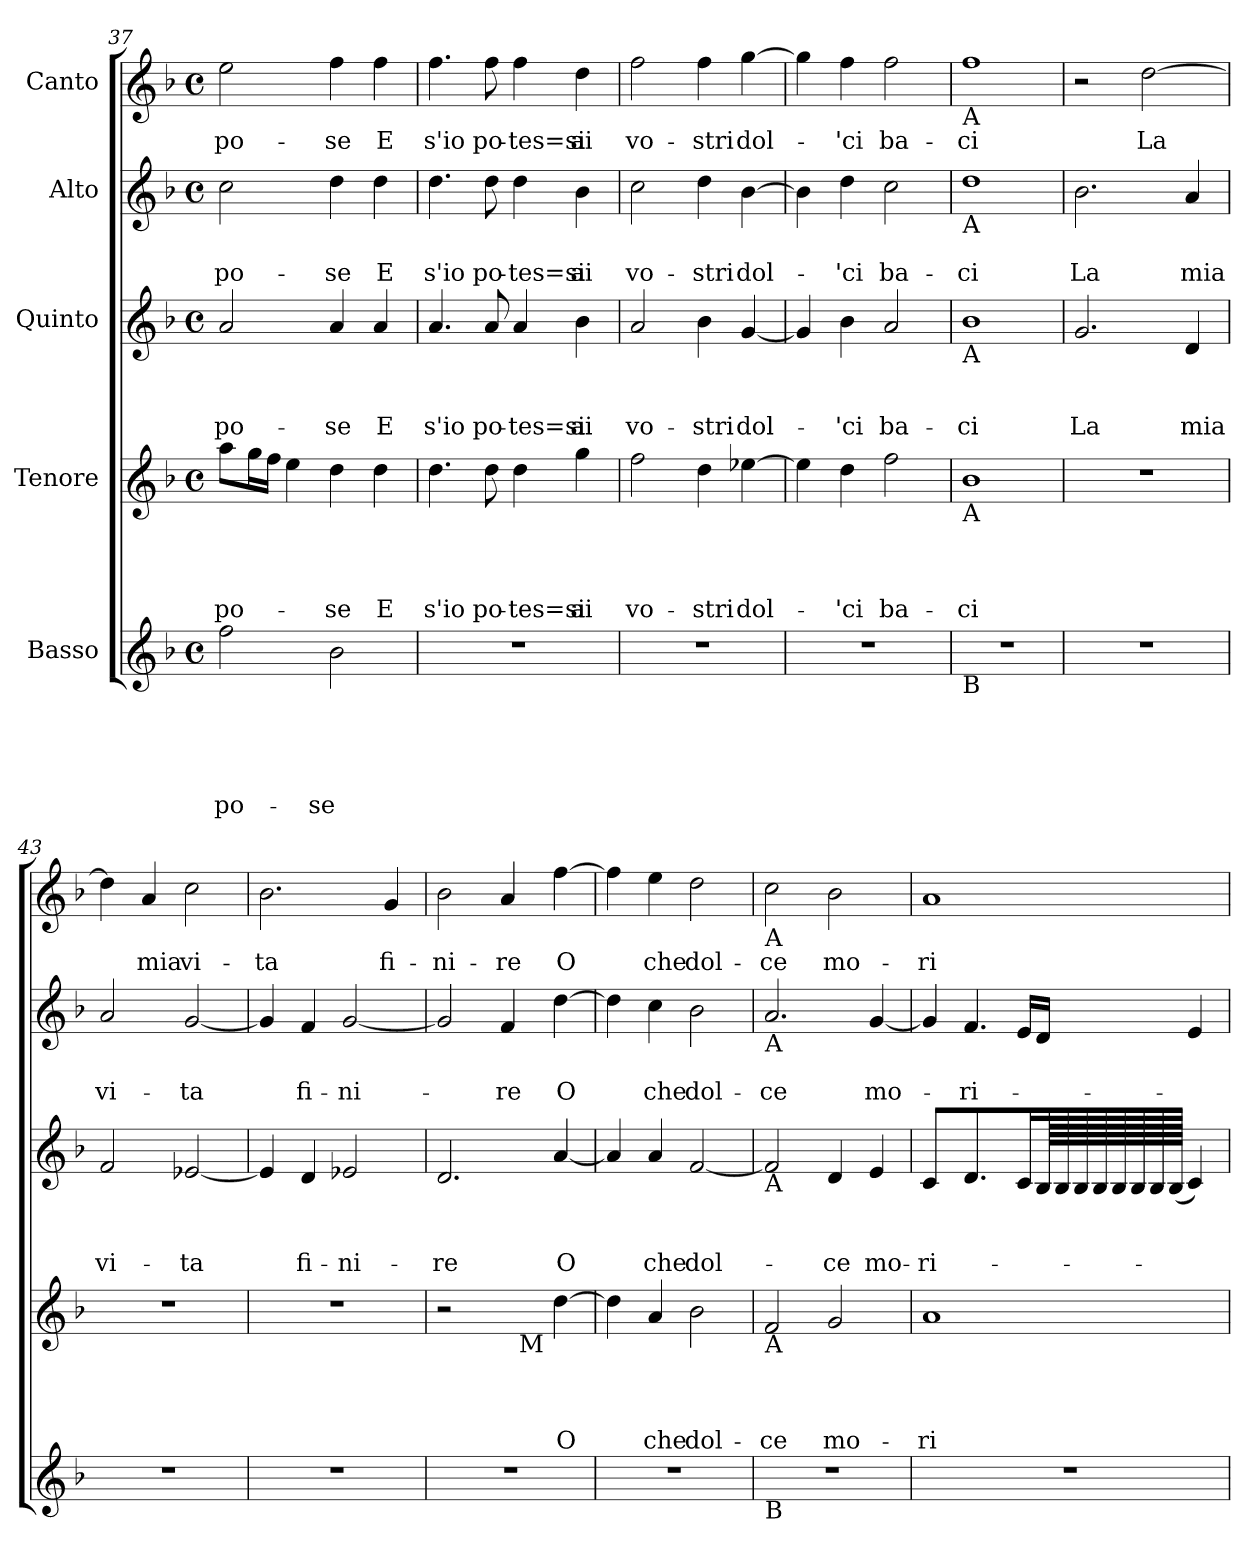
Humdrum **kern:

**kern	**text	**text	**text	**text	**text	**kern	**text	**text	**text	**text	**kern	**text	**text	**text	**kern	**text	**text	**kern	**text
*part5	*part5	*part5	*part5	*part5	*part5	*part4	*part4	*part4	*part4	*part4	*part3	*part3	*part3	*part3	*part2	*part2	*part2	*part1	*part1
*staff5	*staff5	*staff5	*staff5	*staff5	*staff5	*staff4	*staff4	*staff4	*staff4	*staff4	*staff3	*staff3	*staff3	*staff3	*staff2	*staff2	*staff2	*staff1	*staff1
*I"Basso	*	*	*	*	*	*I"Tenore	*	*	*	*	*I"Quinto	*	*	*	*I"Alto	*	*	*I"Canto	*
*clefG2	*	*	*	*	*	*clefG2	*	*	*	*	*clefG2	*	*	*	*clefG2	*	*	*clefG2	*
*k[b-]	*	*	*	*	*	*k[b-]	*	*	*	*	*k[b-]	*	*	*	*k[b-]	*	*	*k[b-]	*
*F:	*	*	*	*	*	*F:	*	*	*	*	*F:	*	*	*	*F:	*	*	*F:	*
*M4/4	*	*	*	*	*	*M4/4	*	*	*	*	*M4/4	*	*	*	*M4/4	*	*	*M4/4	*
*met(c)	*	*	*	*	*	*met(c)	*	*	*	*	*met(c)	*	*	*	*met(c)	*	*	*met(c)	*
=37	=37	=37	=37	=37	=37	=37	=37	=37	=37	=37	=37	=37	=37	=37	=37	=37	=37	=37	=37
!	!	!	!	!	!LO:LY:b	!	!	!	!	!LO:LY:b	!	!	!	!LO:LY:b	!	!	!LO:LY:b	!	!LO:LY:b
2ff\	.	.	.	.	-po-	8aa\L	.	.	.	-po-	2a/	.	.	-po-	2cc\	.	-po-	2ee\	-po-
.	.	.	.	.	.	16gg\L	.	.	.	.	.	.	.	.	.	.	.	.	.
.	.	.	.	.	.	16ff\JJ	.	.	.	.	.	.	.	.	.	.	.	.	.
.	.	.	.	.	.	4ee\	.	.	.	.	.	.	.	.	.	.	.	.	.
!	!	!	!	!	!LO:LY:b	!	!	!	!	!LO:LY:b	!	!	!	!LO:LY:b	!	!	!LO:LY:b	!	!LO:LY:b
2b-\	.	.	.	.	-se	4dd\	.	.	.	-se	4a/	.	.	-se	4dd\	.	-se	4ff\	-se
!	!	!	!	!	!	!	!	!	!	!LO:LY:b	!	!	!	!LO:LY:b	!	!	!LO:LY:b	!	!LO:LY:b
.	.	.	.	.	.	4dd\	.	.	.	E	4a/	.	.	E	4dd\	.	E	4ff\	E
=38	=38	=38	=38	=38	=38	=38	=38	=38	=38	=38	=38	=38	=38	=38	=38	=38	=38	=38	=38
!	!	!	!	!	!	!	!	!	!	!LO:LY:b	!	!	!	!LO:LY:b	!	!	!LO:LY:b	!	!LO:LY:b
1r	.	.	.	.	.	4.dd\	.	.	.	s'io	4.a/	.	.	s'io	4.dd\	.	s'io	4.ff\	s'io
!	!	!	!	!	!	!	!	!	!	!LO:LY:b	!	!	!	!LO:LY:b	!	!	!LO:LY:b	!	!LO:LY:b
.	.	.	.	.	.	8dd\	.	.	.	po-	8a/	.	.	po-	8dd\	.	po-	8ff\	po-
!	!	!	!	!	!	!	!	!	!	!LO:LY:b	!	!	!	!LO:LY:b	!	!	!LO:LY:b	!	!LO:LY:b
.	.	.	.	.	.	4dd\	.	.	.	-tes=si	4a/	.	.	-tes=si	4dd\	.	-tes=si	4ff\	-tes=si
!	!	!	!	!	!	!	!	!	!	!LO:LY:b	!	!	!	!LO:LY:b	!	!	!LO:LY:b	!	!LO:LY:b
.	.	.	.	.	.	4gg\	.	.	.	ai	4b-\	.	.	ai	4b-\	.	ai	4dd\	ai
=39	=39	=39	=39	=39	=39	=39	=39	=39	=39	=39	=39	=39	=39	=39	=39	=39	=39	=39	=39
!	!	!	!	!	!	!	!	!	!	!LO:LY:b	!	!	!	!LO:LY:b	!	!	!LO:LY:b	!	!LO:LY:b
1r	.	.	.	.	.	2ff\	.	.	.	vo-	2a/	.	.	vo-	2cc\	.	vo-	2ff\	vo-
!	!	!	!	!	!	!	!	!	!	!LO:LY:b	!	!	!	!LO:LY:b	!	!	!LO:LY:b	!	!LO:LY:b
.	.	.	.	.	.	4dd\	.	.	.	-stri	4b-\	.	.	-stri	4dd\	.	-stri	4ff\	-stri
!	!	!	!	!	!	!	!	!	!	!LO:LY:b	!	!	!	!LO:LY:b	!	!	!LO:LY:b	!	!LO:LY:b
.	.	.	.	.	.	[>4ee-X\	.	.	.	dol-	[<4g/	.	.	dol-	[>4b-\	.	dol-	[>4gg\	dol-
=40	=40	=40	=40	=40	=40	=40	=40	=40	=40	=40	=40	=40	=40	=40	=40	=40	=40	=40	=40
1r	.	.	.	.	.	4ee-\]	.	.	.	.	4g/]	.	.	.	4b-\]	.	.	4gg\]	.
!	!	!	!	!	!	!	!	!	!	!LO:LY:b	!	!	!	!LO:LY:b	!	!	!LO:LY:b	!	!LO:LY:b
.	.	.	.	.	.	4dd\	.	.	.	-'ci	4b-\	.	.	-'ci	4dd\	.	-'ci	4ff\	-'ci
!	!	!	!	!	!	!	!	!	!	!LO:LY:b	!	!	!	!LO:LY:b	!	!	!LO:LY:b	!	!LO:LY:b
.	.	.	.	.	.	2ff\	.	.	.	ba-	2a/	.	.	ba-	2cc\	.	ba-	2ff\	ba-
!!LO:LB:g=z
=41	=41	=41	=41	=41	=41	=41	=41	=41	=41	=41	=41	=41	=41	=41	=41	=41	=41	=41	=41
!	!	!	!	!	!	!	!	!	!	!	!	!	!	!	!	!	!	!LO:TX:b:t=A	!
!	!	!	!	!	!	!	!	!	!	!	!	!	!	!	!LO:TX:b:t=A	!	!	!	!
!	!	!	!	!	!	!	!	!	!	!	!LO:TX:b:t=A	!	!	!	!	!	!	!	!
!	!	!	!	!	!	!LO:TX:b:t=A	!	!	!	!	!	!	!	!	!	!	!	!	!
!LO:TX:b:t=B	!	!	!	!	!	!	!	!	!	!	!	!	!	!	!	!	!	!	!
!	!	!	!	!	!	!	!	!	!	!LO:LY:b	!	!	!	!LO:LY:b	!	!	!LO:LY:b	!	!LO:LY:b
1r	.	.	.	.	.	1b-	.	.	.	-ci	1b-	.	.	-ci	1dd	.	-ci	1ff	-ci
=42	=42	=42	=42	=42	=42	=42	=42	=42	=42	=42	=42	=42	=42	=42	=42	=42	=42	=42	=42
!	!	!	!	!	!	!	!	!	!	!	!	!	!	!LO:LY:b	!	!	!LO:LY:b	!	!
1r	.	.	.	.	.	1r	.	.	.	.	2.g/	.	.	La	2.b-\	.	La	2r	.
!	!	!	!	!	!	!	!	!	!	!	!	!	!	!	!	!	!	!	!LO:LY:b
.	.	.	.	.	.	.	.	.	.	.	.	.	.	.	.	.	.	[>2dd\	La
!	!	!	!	!	!	!	!	!	!	!	!	!	!	!LO:LY:b	!	!	!LO:LY:b	!	!
.	.	.	.	.	.	.	.	.	.	.	4d/	.	.	mia	4a/	.	mia	.	.
=43	=43	=43	=43	=43	=43	=43	=43	=43	=43	=43	=43	=43	=43	=43	=43	=43	=43	=43	=43
!	!	!	!	!	!	!	!	!	!	!	!	!	!	!LO:LY:b	!	!	!LO:LY:b	!	!
1r	.	.	.	.	.	1r	.	.	.	.	2f/	.	.	vi-	2a/	.	vi-	4dd\]	.
!	!	!	!	!	!	!	!	!	!	!	!	!	!	!	!	!	!	!	!LO:LY:b
.	.	.	.	.	.	.	.	.	.	.	.	.	.	.	.	.	.	4a/	mia
!	!	!	!	!	!	!	!	!	!	!	!	!	!	!LO:LY:b	!	!	!LO:LY:b	!	!LO:LY:b
.	.	.	.	.	.	.	.	.	.	.	[<2e-X/	.	.	-ta	[<2g/	.	-ta	2cc\	vi-
=44	=44	=44	=44	=44	=44	=44	=44	=44	=44	=44	=44	=44	=44	=44	=44	=44	=44	=44	=44
!	!	!	!	!	!	!	!	!	!	!	!	!	!	!	!	!	!	!	!LO:LY:b
1r	.	.	.	.	.	1r	.	.	.	.	4e-/]	.	.	.	4g/]	.	.	2.b-\	-ta
!	!	!	!	!	!	!	!	!	!	!	!	!	!	!LO:LY:b	!	!	!LO:LY:b	!	!
.	.	.	.	.	.	.	.	.	.	.	4d/	.	.	fi-	4f/	.	fi-	.	.
!	!	!	!	!	!	!	!	!	!	!	!	!	!	!LO:LY:b	!	!	!LO:LY:b	!	!
.	.	.	.	.	.	.	.	.	.	.	2e-X/	.	.	-ni-	[<2g/	.	-ni-	.	.
!	!	!	!	!	!	!	!	!	!	!	!	!	!	!	!	!	!	!	!LO:LY:b
.	.	.	.	.	.	.	.	.	.	.	.	.	.	.	.	.	.	4g/	fi-
=45	=45	=45	=45	=45	=45	=45	=45	=45	=45	=45	=45	=45	=45	=45	=45	=45	=45	=45	=45
!	!	!	!	!	!	!	!	!	!	!	!	!	!	!LO:LY:b	!	!	!	!	!LO:LY:b
*	*	*	*	*	*	*^	*	*	*	*	*	*	*	*	*	*	*	*	*
1r	.	.	.	.	.	2r	2ryy	.	.	.	.	2.d/	.	.	-re	2g/]	.	.	2b-\	-ni-
!	!	!	!	!	!	!	!	!	!	!	!	!	!	!	!	!	!	!LO:LY:b	!	!LO:LY:b
.	.	.	.	.	.	4ryy	16ryy	.	.	.	.	.	.	.	.	4f/	.	-re	4a/	-re
!	!	!	!	!	!	!	!LO:TX:b:t=M	!	!	!	!	!	!	!	!	!	!	!	!	!
.	.	.	.	.	.	.	4..ryy	.	.	.	.	.	.	.	.	.	.	.	.	.
!	!	!	!	!	!	!	!	!	!	!	!LO:LY:b	!	!	!	!LO:LY:b	!	!	!LO:LY:b	!	!LO:LY:b
.	.	.	.	.	.	[>4dd\	.	.	.	.	O	[<4a/	.	.	O	[>4dd\	.	O	[>4ff\	O
*	*	*	*	*	*	*v	*v	*	*	*	*	*	*	*	*	*	*	*	*	*
=46	=46	=46	=46	=46	=46	=46	=46	=46	=46	=46	=46	=46	=46	=46	=46	=46	=46	=46	=46
1r	.	.	.	.	.	4dd\]	.	.	.	.	4a/]	.	.	.	4dd\]	.	.	4ff\]	.
!	!	!	!	!	!	!	!	!	!	!LO:LY:b	!	!	!	!LO:LY:b	!	!	!LO:LY:b	!	!LO:LY:b
.	.	.	.	.	.	4a/	.	.	.	che	4a/	.	.	che	4cc\	.	che	4ee\	che
!	!	!	!	!	!	!	!	!	!	!LO:LY:b	!	!	!	!LO:LY:b	!	!	!LO:LY:b	!	!LO:LY:b
.	.	.	.	.	.	2b-\	.	.	.	dol-	[<2f/	.	.	dol-	2b-\	.	dol-	2dd\	dol-
!!LO:PB:g=z
=47	=47	=47	=47	=47	=47	=47	=47	=47	=47	=47	=47	=47	=47	=47	=47	=47	=47	=47	=47
!	!	!	!	!	!	!	!	!	!	!	!	!	!	!	!	!	!	!LO:TX:b:t=A	!
!	!	!	!	!	!	!	!	!	!	!	!	!	!	!	!LO:TX:b:t=A	!	!	!	!
!	!	!	!	!	!	!	!	!	!	!	!LO:TX:b:t=A	!	!	!	!	!	!	!	!
!	!	!	!	!	!	!LO:TX:b:t=A	!	!	!	!	!	!	!	!	!	!	!	!	!
!LO:TX:b:t=B	!	!	!	!	!	!	!	!	!	!	!	!	!	!	!	!	!	!	!
!	!	!	!	!	!	!	!	!	!	!LO:LY:b	!	!	!	!	!	!	!LO:LY:b	!	!LO:LY:b
1r	.	.	.	.	.	2f/	.	.	.	-ce	2f/]	.	.	.	2.a/	.	-ce	2cc\	-ce
!	!	!	!	!	!	!	!	!	!	!LO:LY:b	!	!	!	!LO:LY:b	!	!	!	!	!LO:LY:b
.	.	.	.	.	.	2g/	.	.	.	mo-	4d/	.	.	-ce	.	.	.	2b-\	mo-
!	!	!	!	!	!	!	!	!	!	!	!	!	!	!LO:LY:b	!	!	!LO:LY:b	!	!
.	.	.	.	.	.	.	.	.	.	.	4e/	.	.	mo-	[<4g/	.	mo-	.	.
=48	=48	=48	=48	=48	=48	=48	=48	=48	=48	=48	=48	=48	=48	=48	=48	=48	=48	=48	=48
!	!	!	!	!	!	!	!	!	!	!LO:LY:b	!	!	!	!LO:LY:b	!	!	!	!	!LO:LY:b
1r	.	.	.	.	.	1a	.	.	.	-ri-	4c/	.	.	-ri-	4g/]	.	.	1a	-ri-
!	!	!	!	!	!	!	!	!	!	!	!	!	!	!	!	!	!LO:LY:b	!	!
.	.	.	.	.	.	.	.	.	.	.	4.d/	.	.	.	4.f/	.	-ri-	.	.
.	.	.	.	.	.	.	.	.	.	.	16c/LL	.	.	.	16e/LL	.	.	.	.
*	*	*	*	*	*	*	*	*	*	*	*tremolo	*	*	*	*	*	*	*	*
.	.	.	.	.	.	.	.	.	.	.	(128B-/	.	.	.	16d/JJ	.	.	.	.
.	.	.	.	.	.	.	.	.	.	.	(128B-/	.	.	.	.	.	.	.	.
.	.	.	.	.	.	.	.	.	.	.	(128B-/	.	.	.	.	.	.	.	.
.	.	.	.	.	.	.	.	.	.	.	(128B-/	.	.	.	.	.	.	.	.
.	.	.	.	.	.	.	.	.	.	.	(128B-/	.	.	.	.	.	.	.	.
.	.	.	.	.	.	.	.	.	.	.	(128B-/	.	.	.	.	.	.	.	.
.	.	.	.	.	.	.	.	.	.	.	(128B-/	.	.	.	.	.	.	.	.
.	.	.	.	.	.	.	.	.	.	.	(128B-/JJJJJ	.	.	.	.	.	.	.	.
*	*	*	*	*	*	*	*	*	*	*	*Xtremolo	*	*	*	*	*	*	*	*
.	.	.	.	.	.	.	.	.	.	.	4c/)	.	.	.	4e/	.	.	.	.
=	=	=	=	=	=	=	=	=	=	=	=	=	=	=	=	=	=	=	=
*-	*-	*-	*-	*-	*-	*-	*-	*-	*-	*-	*-	*-	*-	*-	*-	*-	*-	*-	*-
